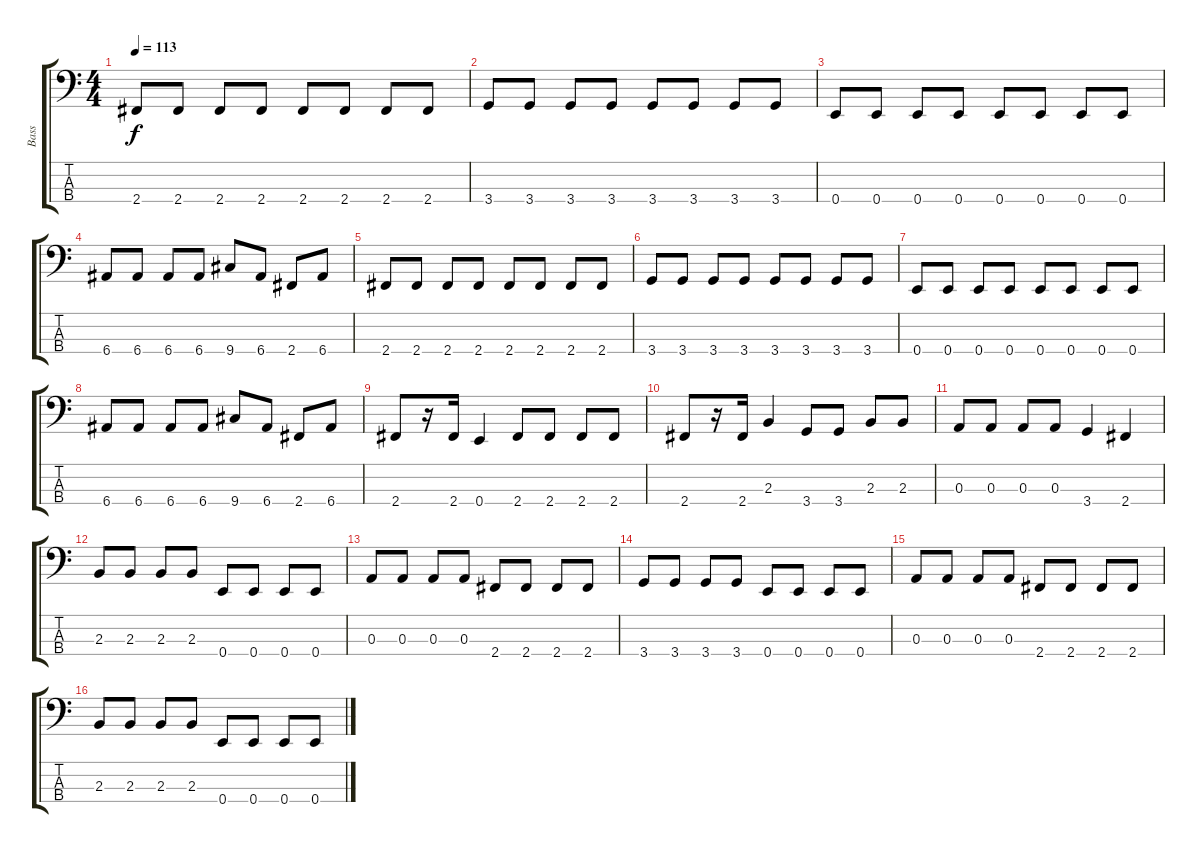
\track ("Bass" "Bass") {instrument fretlessbass}
\staff {score tabs}
\tuning (G2 D2 A1 E1) {hide}
\ts (4 4)
\tempo 113
\clef f4
\ks c
2.4.8{dy f} 2.4.8 2.4.8 2.4.8 2.4.8 2.4.8 2.4.8 2.4.8 |
3.4.8 3.4.8 3.4.8 3.4.8 3.4.8 3.4.8 3.4.8 3.4.8 |
0.4.8 0.4.8 0.4.8 0.4.8 0.4.8 0.4.8 0.4.8 0.4.8 |
6.4.8 6.4.8 6.4.8 6.4.8 9.4.8 6.4.8 2.4.8 6.4.8 |
2.4.8 2.4.8 2.4.8 2.4.8 2.4.8 2.4.8 2.4.8 2.4.8 |
3.4.8 3.4.8 3.4.8 3.4.8 3.4.8 3.4.8 3.4.8 3.4.8 |
0.4.8 0.4.8 0.4.8 0.4.8 0.4.8 0.4.8 0.4.8 0.4.8 |
6.4.8 6.4.8 6.4.8 6.4.8 9.4.8 6.4.8 2.4.8 6.4.8 |
2.4.8 r.16 2.4.16 0.4.4 2.4.8 2.4.8 2.4.8 2.4.8 |
2.4.8 r.16 2.4.16 2.3.4 3.4.8 3.4.8 2.3.8 2.3.8 |
0.3.8 0.3.8 0.3.8 0.3.8 3.4.4 2.4.4 |
2.3.8 2.3.8 2.3.8 2.3.8 0.4.8 0.4.8 0.4.8 0.4.8 |
0.3.8 0.3.8 0.3.8 0.3.8 2.4.8 2.4.8 2.4.8 2.4.8 |
3.4.8 3.4.8 3.4.8 3.4.8 0.4.8 0.4.8 0.4.8 0.4.8 |
0.3.8 0.3.8 0.3.8 0.3.8 2.4.8 2.4.8 2.4.8 2.4.8 |
2.3.8 2.3.8 2.3.8 2.3.8 0.4.8 0.4.8 0.4.8 0.4.8
